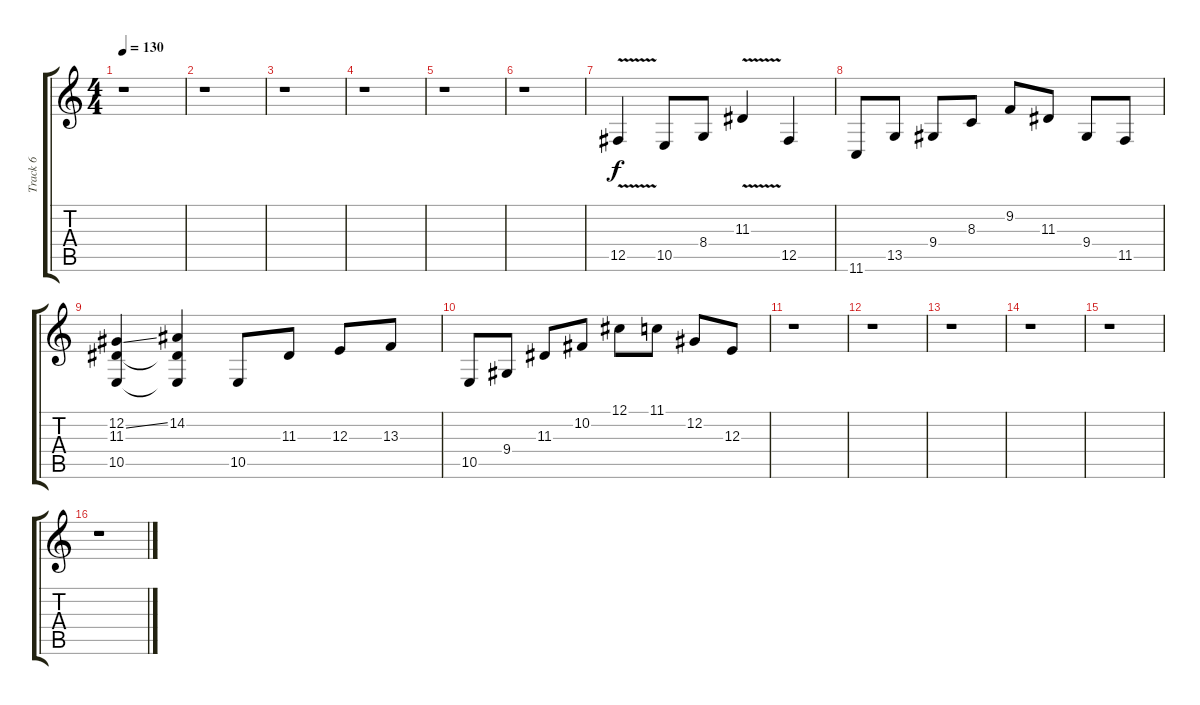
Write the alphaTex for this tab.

\track ("Track 6" "Track 6") {instrument tenorsax}
\staff {score tabs}
\tuning (Db4 Ab3 E3 B2 Gb2 Db2) {hide}
\ts (4 4)
\tempo 130
\clef g2
\ks c
r.1{dy f instrument tenorsax} |
r.1 |
r.1 |
r.1 |
r.1 |
r.1 |
12.5{v}.4 10.5.8 8.4.8 11.3{v}.4 12.5.4 |
11.6.8 13.5.8 9.4.8 8.3.8 9.2.8 11.3.8 9.4.8 11.5.8 |
(12.2{ss} 11.3 10.5).4 (14.2 11.3{t} 10.5{t}).4 10.5.8 11.3.8 12.3.8 13.3.8 |
10.5.8 9.4.8 11.3.8 10.2.8 12.1.8 11.1.8 12.2.8 12.3.8 |
r.1 |
r.1 |
r.1 |
r.1 |
r.1 |
r.1
